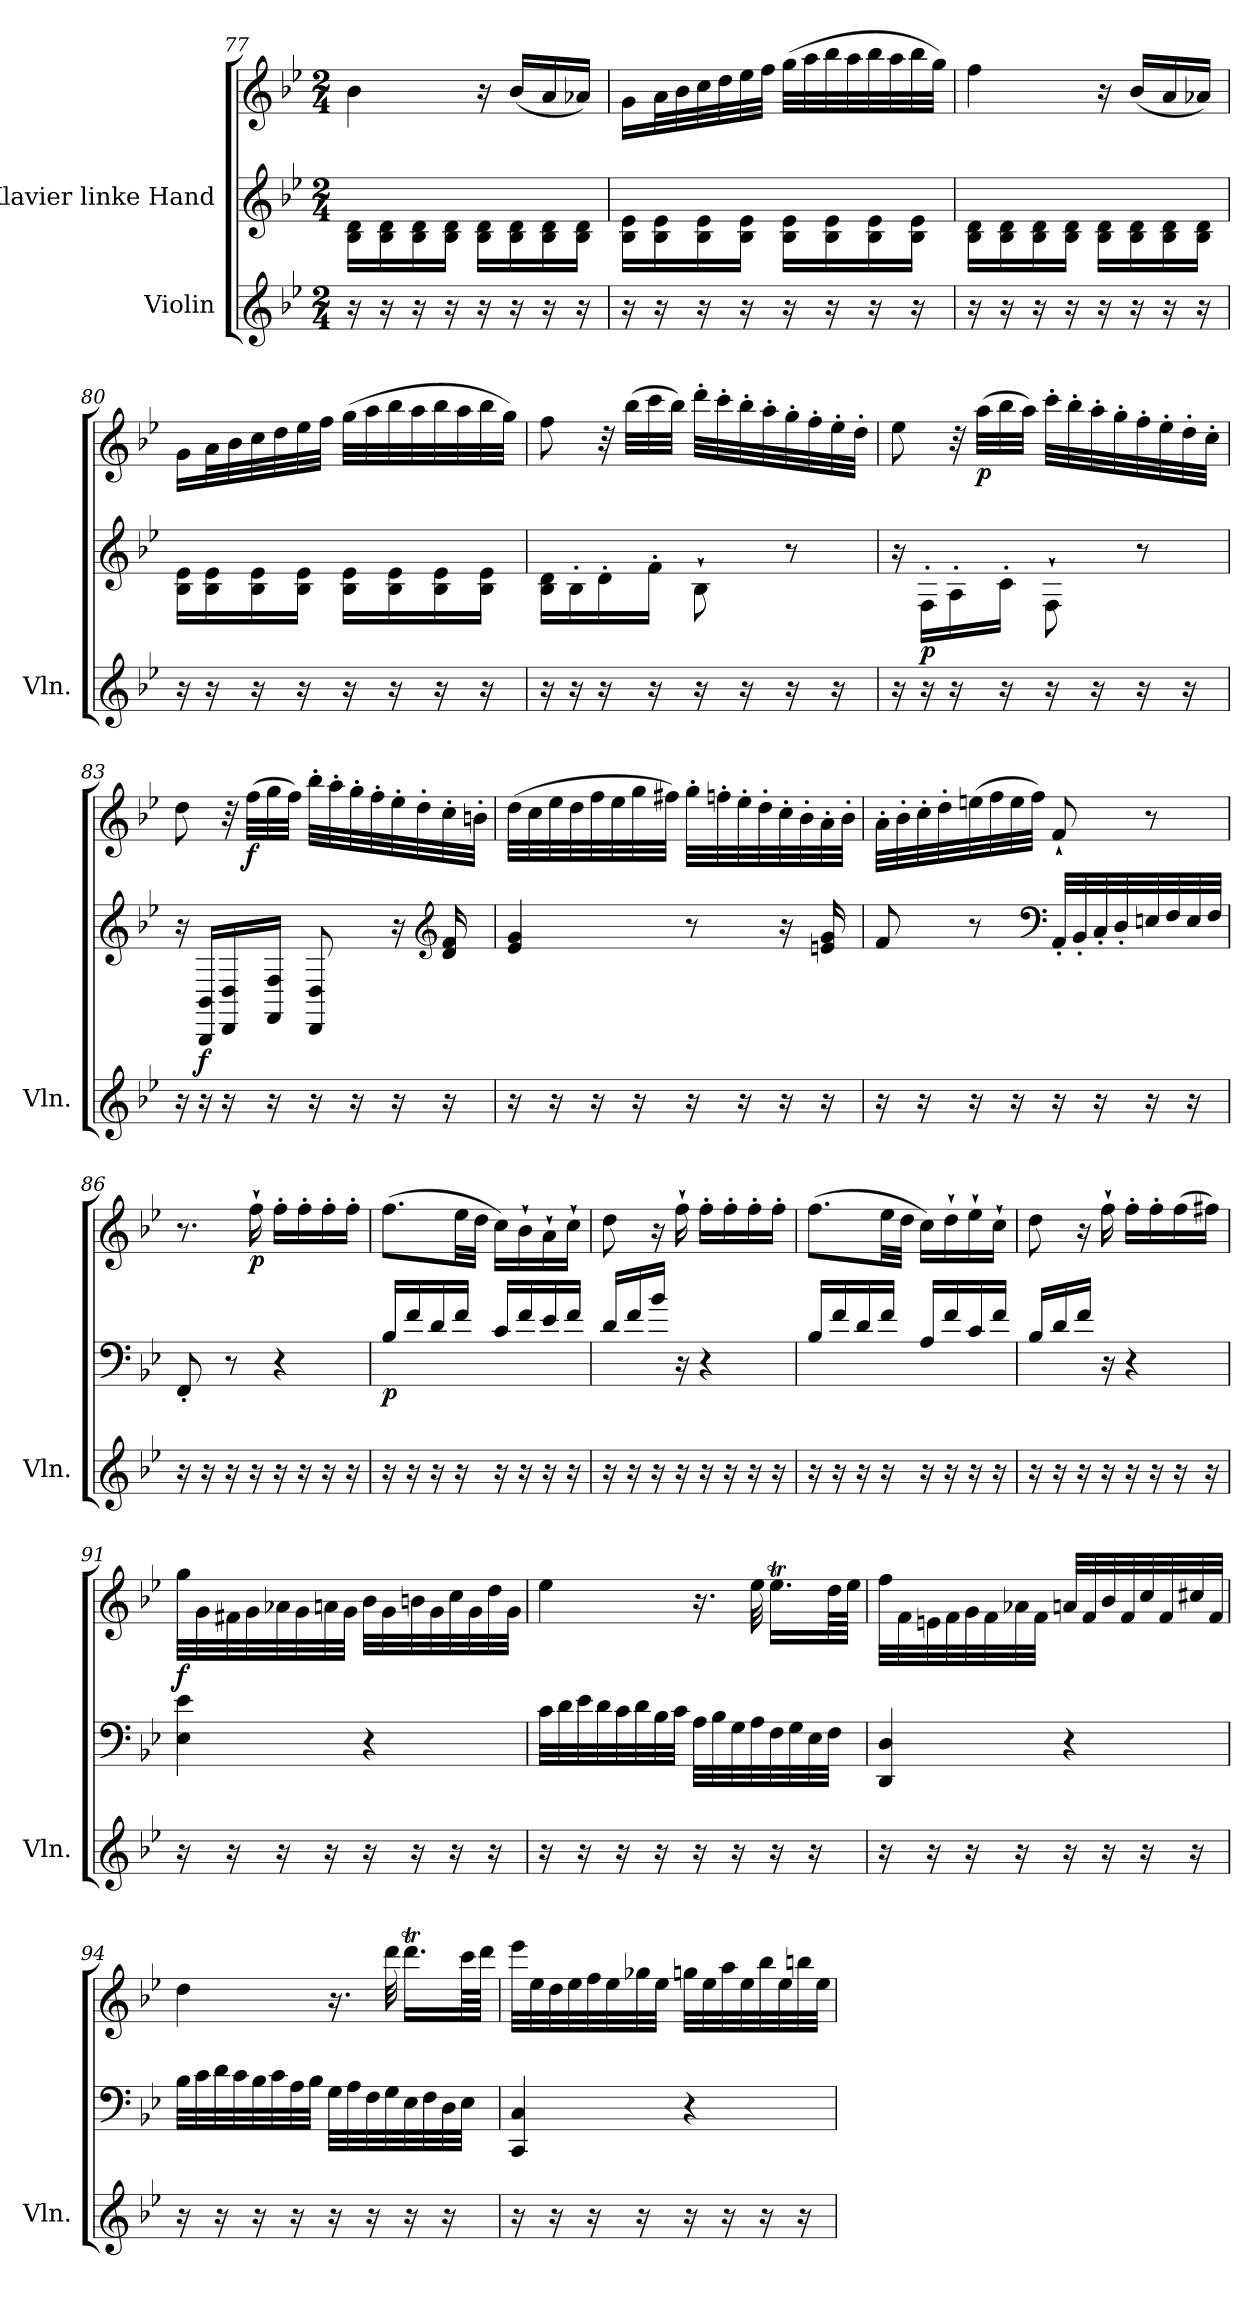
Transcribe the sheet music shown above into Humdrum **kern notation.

**kern	**kern	**kern	**dynam
*part2	*part1	*part1	*part1
*staff3	*staff2	*staff1	*staff1/2
*I"Violin	*I"Klavier linke Hand	*	*
*I'Vln.	*	*	*
*clefG2	*clefG2	*clefG2	*
*k[b-e-]	*k[b-e-]	*k[b-e-]	*
*M2/4	*M2/4	*M2/4	*
=77	=77	=77	=77
16r	16B-\ 16d\LL	4b-\	.
16r	16B-\ 16d\	.	.
16r	16B-\ 16d\	.	.
16r	16B-\ 16d\JJ	.	.
16r	16B-\ 16d\LL	16r	.
16r	16B-\ 16d\	(<16b-/LL	.
16r	16B-\ 16d\	16a/	.
16r	16B-\ 16d\JJ	16a-X/JJ)	.
!!LO:LB:g=z
=78	=78	=78	=78
16r	16B-\ 16e-\LL	16g\LL	.
16r	16B-\ 16e-\	32a\L	.
.	.	32b-\	.
16r	16B-\ 16e-\	32cc\	.
.	.	32dd\	.
16r	16B-\ 16e-\JJ	32ee-\	.
.	.	32ff\JJJ	.
16r	16B-\ 16e-\LL	(>32gg\LLL	.
.	.	32aa\	.
16r	16B-\ 16e-\	32bb-\	.
.	.	32aa\	.
16r	16B-\ 16e-\	32bb-\	.
.	.	32aa\	.
16r	16B-\ 16e-\JJ	32bb-\	.
.	.	32gg\JJJ)	.
=79	=79	=79	=79
16r	16B-\ 16d\LL	4ff\	.
16r	16B-\ 16d\	.	.
16r	16B-\ 16d\	.	.
16r	16B-\ 16d\JJ	.	.
16r	16B-\ 16d\LL	16r	.
16r	16B-\ 16d\	(<16b-/LL	.
16r	16B-\ 16d\	16a/	.
16r	16B-\ 16d\JJ	16a-X/JJ)	.
=80	=80	=80	=80
16r	16B-\ 16e-\LL	16g\LL	.
16r	16B-\ 16e-\	32a\L	.
.	.	32b-\	.
16r	16B-\ 16e-\	32cc\	.
.	.	32dd\	.
16r	16B-\ 16e-\JJ	32ee-\	.
.	.	32ff\JJJ	.
16r	16B-\ 16e-\LL	(>32gg\LLL	.
.	.	32aa\	.
16r	16B-\ 16e-\	32bb-\	.
.	.	32aa\	.
16r	16B-\ 16e-\	32bb-\	.
.	.	32aa\	.
16r	16B-\ 16e-\JJ	32bb-\	.
.	.	32gg\JJJ)	.
!!LO:PB:g=z
=81	=81	=81	=81
16r	16B-\ 16d\LL	8ff\	.
16r	16B-'\	.	.
16r	16d'\	32r	.
.	.	(>32bb-\LLL	.
16r	16f'\JJ	32ccc\	.
.	.	32bb-\JJJ)	.
16r	8B-`\	32ddd'\LLL	.
.	.	32ccc'\	.
16r	.	32bb-'\	.
.	.	32aa'\	.
16r	8r	32gg'\	.
.	.	32ff'\	.
16r	.	32ee-'\	.
.	.	32dd'\JJJ	.
=82	=82	=82	=82
16r	16r	8ee-\	.
!	!	!	!LO:DY:b=2
16r	16F'\LL	.	p
16r	16A'\	32r	.
!	!	!	!LO:DY:b
.	.	(>32aa\LLL	p
16r	16c'\JJ	32bb-\	.
.	.	32aa\JJJ)	.
16r	8F`\	32ccc'\LLL	.
.	.	32bb-'\	.
16r	.	32aa'\	.
.	.	32gg'\	.
16r	8r	32ff'\	.
.	.	32ee-'\	.
16r	.	32dd'\	.
.	.	32cc'\JJJ	.
=83	=83	=83	=83
16r	16r	8dd\	.
!	!	!	!LO:DY:b=2
16r	16BBB-/ 16BB-/LL	.	f
16r	16DD/ 16D/	32r	.
!	!	!	!LO:DY:b
.	.	(>32ff\LLL	f
16r	16FF/ 16F/JJ	32gg\	.
.	.	32ff\JJJ)	.
16r	8DD/ 8D/	32bb-'\LLL	.
.	.	32aa'\	.
16r	.	32gg'\	.
.	.	32ff'\	.
16r	16r	32ee-'\	.
.	.	32dd'\	.
*	*clefG2	*	*
16r	16d/ 16f/	32cc'\	.
.	.	32bn'\JJJ	.
!!LO:LB:g=z
=84	=84	=84	=84
16r	4e-/ 4g/	(>32dd\LLL	.
.	.	32cc\	.
16r	.	32ee-\	.
.	.	32dd\	.
16r	.	32ff\	.
.	.	32ee-\	.
16r	.	32gg\	.
.	.	32ff#X\JJJ)	.
16r	8r	32gg'\LLL	.
.	.	32ffn'\	.
16r	.	32ee-'\	.
.	.	32dd'\	.
16r	16r	32cc'\	.
.	.	32b-'\	.
16r	16en/ 16g/	32a'\	.
.	.	32b-'\JJJ	.
=85	=85	=85	=85
16r	8f/	32a'\LLL	.
.	.	32b-'\	.
16r	.	32cc'\	.
.	.	32dd'\	.
16r	8r	(>32een\	.
.	.	32ff\	.
16r	.	32ee\	.
.	.	32ff\JJJ)	.
*	*clefF4	*	*
16r	32AA'/LLL	8f`/	.
.	32BB-'/	.	.
16r	32C'/	.	.
.	32D'/	.	.
16r	32En/	8r	.
.	32F/	.	.
16r	32E/	.	.
.	32F/JJJ	.	.
=86	=86	=86	=86
16r	8FF'/	8.r	.
16r	.	.	.
16r	8r	.	.
!	!	!	!LO:DY:b
16r	.	16ff`\	p
16r	4r	16ff'\LL	.
16r	.	16ff'\	.
16r	.	16ff'\	.
16r	.	16ff'\JJ	.
=87	=87	=87	=87
!	!	!	!LO:DY:b=2
16r	16B-/LL	(>8.ff\L	p
16r	16f/	.	.
16r	16d/	.	.
16r	16f/JJ	32ee-\LL	.
.	.	32dd\JJJ	.
16r	16c/LL	16cc\LL)	.
16r	16f/	16b-`\	.
16r	16e-/	16a`\	.
16r	16f/JJ	16cc`\JJ	.
!!LO:LB:g=z
=88	=88	=88	=88
16r	16d/LL	8dd\	.
16r	16f/	.	.
16r	16b-/JJ	16r	.
16r	16r	16ff`\	.
16r	4r	16ff'\LL	.
16r	.	16ff'\	.
16r	.	16ff'\	.
16r	.	16ff'\JJ	.
=89	=89	=89	=89
16r	16B-/LL	(>8.ff\L	.
16r	16f/	.	.
16r	16d/	.	.
16r	16f/JJ	32ee-\LL	.
.	.	32dd\JJJ	.
16r	16A/LL	16cc\LL)	.
16r	16f/	16dd`\	.
16r	16c/	16ee-`\	.
16r	16f/JJ	16cc`\JJ	.
=90	=90	=90	=90
16r	16B-/LL	8dd\	.
16r	16d/	.	.
16r	16f/JJ	16r	.
16r	16r	16ff`\	.
16r	4r	16ff'\LL	.
16r	.	16ff'\	.
16r	.	(>16ff\	.
16r	.	16ff#X\JJ)	.
=91	=91	=91	=91
!	!	!	!LO:DY:b
16r	4E-\ 4e-\	32gg\LLL	f
.	.	32g\	.
16r	.	32f#X\	.
.	.	32g\	.
16r	.	32a-X\	.
.	.	32g\	.
16r	.	32an\	.
.	.	32g\JJJ	.
16r	4r	32b-\LLL	.
.	.	32g\	.
16r	.	32bn\	.
.	.	32g\	.
16r	.	32cc\	.
.	.	32g\	.
16r	.	32dd\	.
.	.	32g\JJJ	.
!!LO:LB:g=z
=92	=92	=92	=92
16r	32c\LLL	4ee-\	.
.	32d\	.	.
16r	32e-\	.	.
.	32d\	.	.
16r	32c\	.	.
.	32d\	.	.
16r	32B-\	.	.
.	32c\JJJ	.	.
16r	32A\LLL	16.r	.
.	32B-\	.	.
16r	32G\	.	.
.	32A\	32ee-\	.
16r	32F\	16.ee-T\LL	.
.	32G\	.	.
16r	32E-\	.	.
.	32F\JJJ	64dd\LL	.
.	.	64ee-\JJJJ	.
=93	=93	=93	=93
16r	4DD/ 4D/	32ff\LLL	.
.	.	32f\	.
16r	.	32en\	.
.	.	32f\	.
16r	.	32g\	.
.	.	32f\	.
16r	.	32a-X\	.
.	.	32f\JJJ	.
16r	4r	32an/LLL	.
.	.	32f/	.
16r	.	32b-/	.
.	.	32f/	.
16r	.	32cc/	.
.	.	32f/	.
16r	.	32cc#X/	.
.	.	32f/JJJ	.
=94	=94	=94	=94
16r	32B-\LLL	4dd\	.
.	32c\	.	.
16r	32d\	.	.
.	32c\	.	.
16r	32B-\	.	.
.	32c\	.	.
16r	32A\	.	.
.	32B-\JJJ	.	.
16r	32G\LLL	16.r	.
.	32A\	.	.
16r	32F\	.	.
.	32G\	32ddd\	.
16r	32E-\	16.dddt\LL	.
.	32F\	.	.
16r	32D\	.	.
.	32E-\JJJ	64ccc\LL	.
.	.	64ddd\JJJJ	.
!!LO:PB:g=z
=95	=95	=95	=95
16r	4CC/ 4C/	32eee-\LLL	.
.	.	32ee-\	.
16r	.	32dd\	.
.	.	32ee-\	.
16r	.	32ff\	.
.	.	32ee-\	.
16r	.	32gg-X\	.
.	.	32ee-\JJJ	.
16r	4r	32ggn\LLL	.
.	.	32ee-\	.
16r	.	32aa\	.
.	.	32ee-\	.
16r	.	32bb-\	.
.	.	32ee-\	.
16r	.	32bbn\	.
.	.	32ee-\JJJ	.
=	=	=	=
*-	*-	*-	*-
